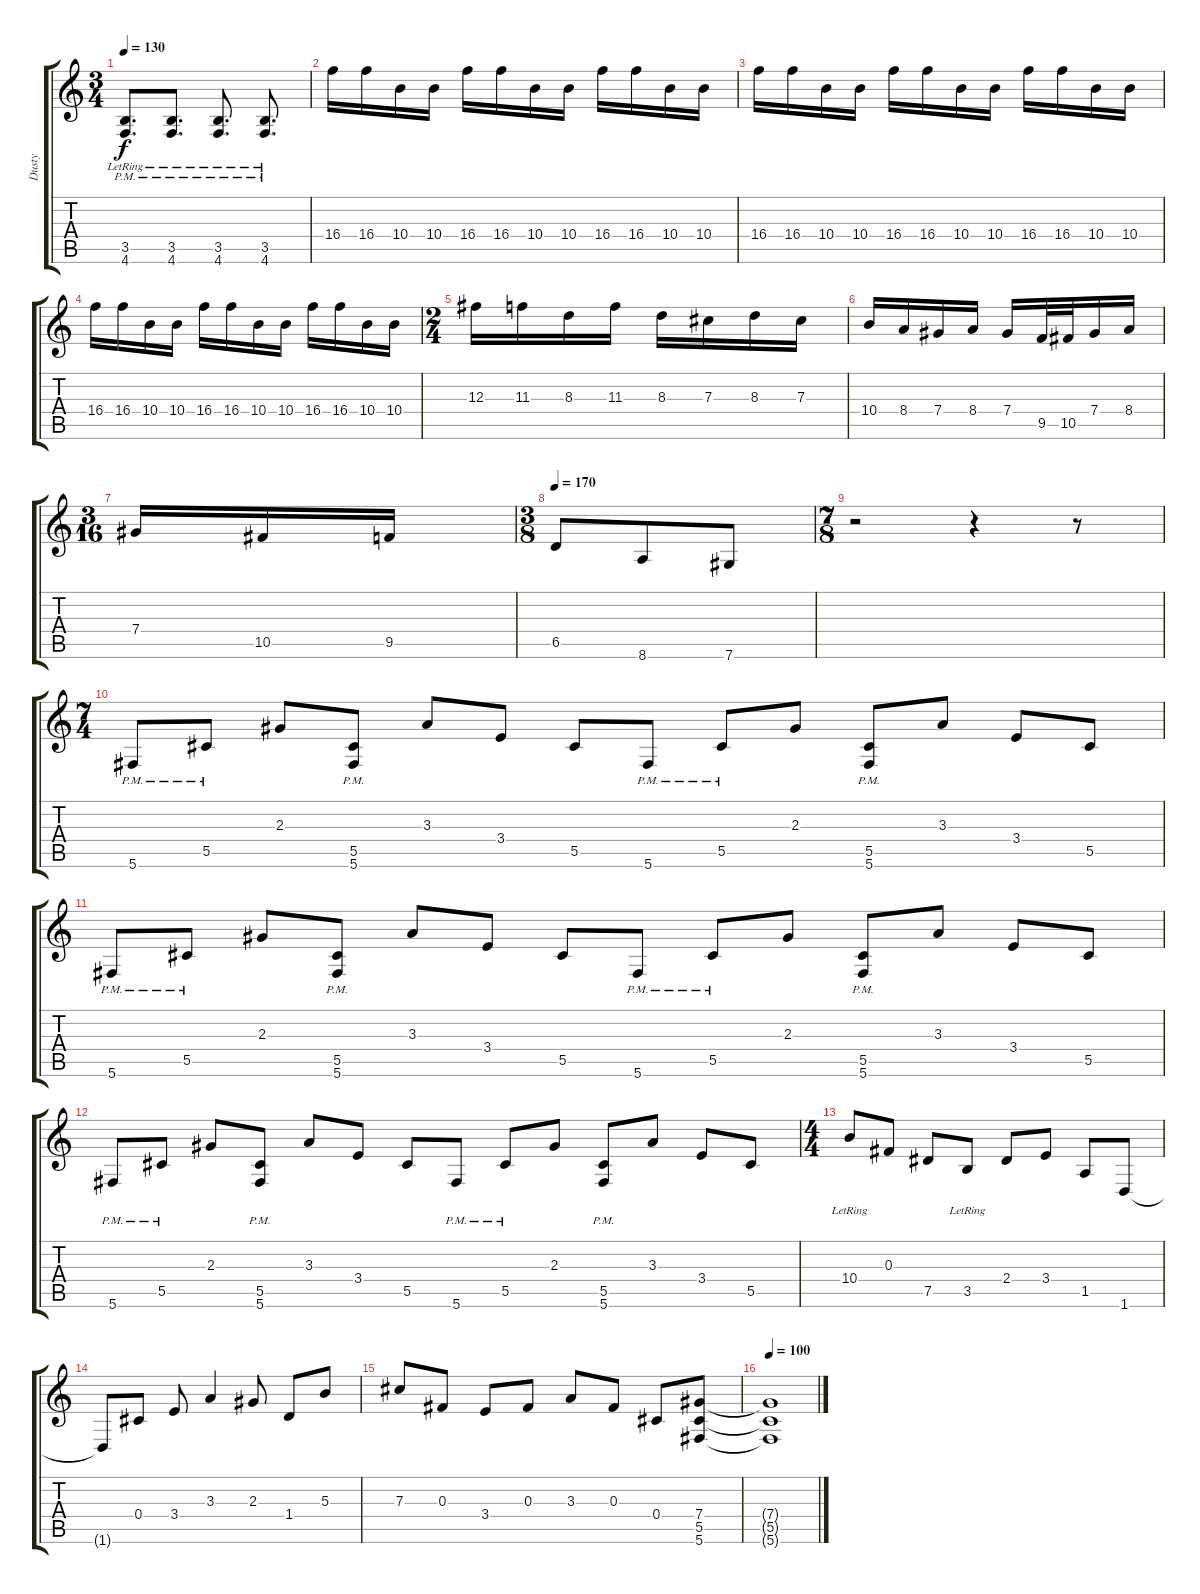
\track ("Dusty" "Dusty") {instrument overdrivenguitar}
\staff {score tabs}
\tuning (Eb4 Bb3 Gb3 Db3 Ab2 Db2) {hide}
\ts (3 4)
\tempo 130
\clef g2
\ks c
(3.5{pm lr} 4.6{pm lr}).8{d dy f} (3.5{pm lr} 4.6{pm lr}).8{d} (3.5{pm lr} 4.6{pm lr}).8{d} (3.5{pm lr} 4.6{pm lr}).8{d} |
16.4.16 16.4.16 10.4.16 10.4.16 16.4.16 16.4.16 10.4.16 10.4.16 16.4.16 16.4.16 10.4.16 10.4.16 |
16.4.16 16.4.16 10.4.16 10.4.16 16.4.16 16.4.16 10.4.16 10.4.16 16.4.16 16.4.16 10.4.16 10.4.16 |
16.4.16 16.4.16 10.4.16 10.4.16 16.4.16 16.4.16 10.4.16 10.4.16 16.4.16 16.4.16 10.4.16 10.4.16 |
\ts (2 4)
12.3.16 11.3.16 8.3.16 11.3.16 8.3.16 7.3.16 8.3.16 7.3.16 |
10.4.16 8.4.16 7.4.16 8.4.16 7.4.16 9.5.32 10.5.32 7.4.16 8.4.16 |
\ts (3 16)
7.4.16 10.5.16 9.5.16 |
\ts (3 8)
\tempo 170
6.5.8 8.6.8 7.6.8 |
\ts (7 8)
r.2 r.4 r.8 |
\ts (7 4)
5.6{pm}.8 5.5{pm}.8 2.3.8 (5.5{pm} 5.6{pm}).8 3.3.8 3.4.8 5.5.8 5.6{pm}.8 5.5{pm}.8 2.3.8 (5.5{pm} 5.6{pm}).8 3.3.8 3.4.8 5.5.8 |
5.6{pm}.8 5.5{pm}.8 2.3.8 (5.5{pm} 5.6{pm}).8 3.3.8 3.4.8 5.5.8 5.6{pm}.8 5.5{pm}.8 2.3.8 (5.5{pm} 5.6{pm}).8 3.3.8 3.4.8 5.5.8 |
5.6{pm}.8 5.5{pm}.8 2.3.8 (5.5{pm} 5.6{pm}).8 3.3.8 3.4.8 5.5.8 5.6{pm}.8 5.5{pm}.8 2.3.8 (5.5{pm} 5.6{pm}).8 3.3.8 3.4.8 5.5.8 |
\ts (4 4)
10.4{lr}.8 0.3.8 7.5.8 3.5{lr}.8 2.4.8 3.4.8 1.5.8 1.6.8 |
1.6{t}.8 0.4.8 3.4.8 3.3.4 2.3.8 1.4.8 5.3.8 |
7.3.8 0.3.8 3.4.8 0.3.8 3.3.8 0.3.8 0.4.8 (7.4 5.5 5.6).8 |
\tempo 100
(7.4{t} 5.5{t} 5.6{t}).1{volume 0}
